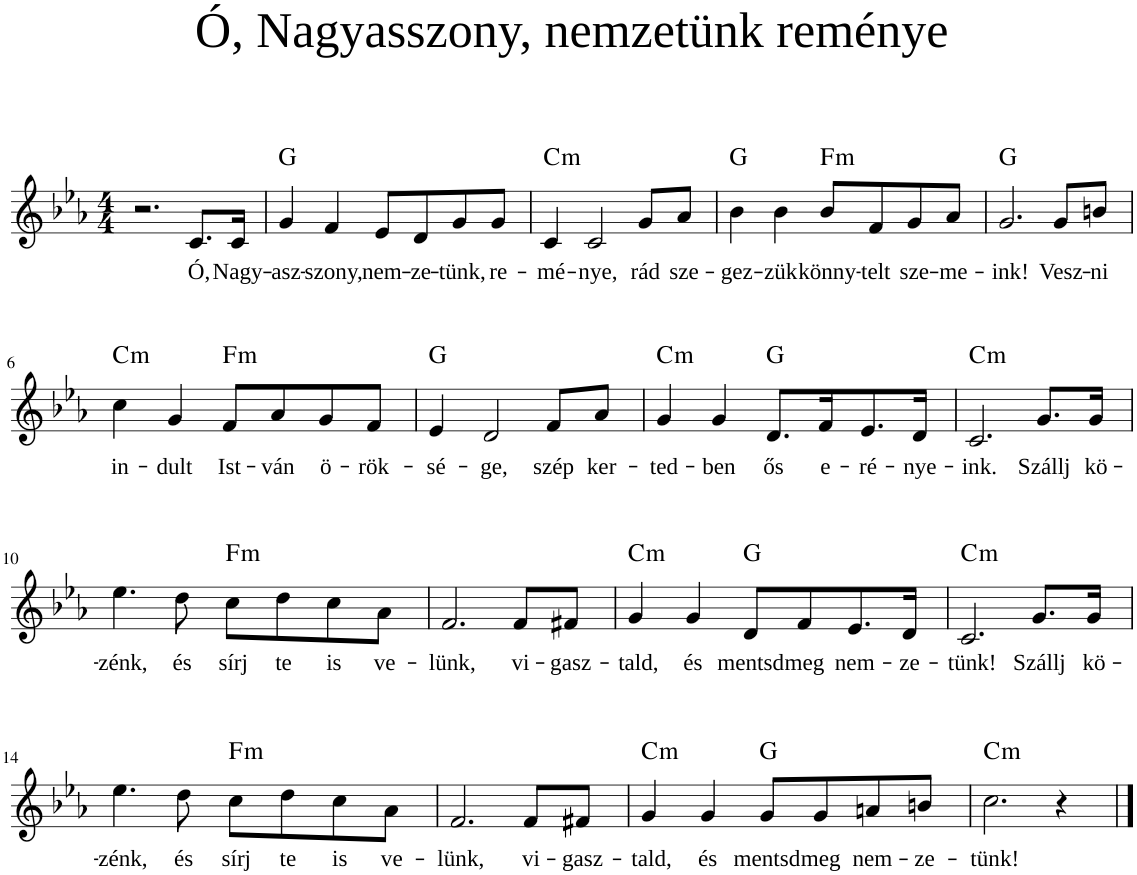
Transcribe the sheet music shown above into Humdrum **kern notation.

**kern	**text	**harte
*part1	*part1	*part1
*staff1	*staff1	*
*I"Piano	*	*
*I'Pno	*	*
*clefG2	*	*
*k[b-e-a-]	*	*
*M4/4	*	*
=1	=1	=1
2.r	.	.
!	!LO:LY:b	!
8.c/L	Ó,	.
!	!LO:LY:b	!
16c/Jk	Nagy-	.
=2	=2	=2
!	!LO:LY:b	!
4g/	-asz-	G:maj
!	!LO:LY:b	!
4f/	-szony,	.
!	!LO:LY:b	!
8e-/L	nem-	.
!	!LO:LY:b	!
8d/	-ze-	.
!	!LO:LY:b	!
8g/	-tünk,	.
!	!LO:LY:b	!
8g/J	re-	.
=3	=3	=3
!	!LO:LY:b	!LO:H:kt=m
4c/	-mé-	C:min
!	!LO:LY:b	!
2c/	-nye,	.
!	!LO:LY:b	!
8g/L	rád	.
!	!LO:LY:b	!
8a-/J	sze-	.
=4	=4	=4
!	!LO:LY:b	!
4b-\	-gez-	G:maj
!	!LO:LY:b	!
4b-\	-zük	.
!	!LO:LY:b	!LO:H:kt=m
8b-/L	könny-	F:min
!	!LO:LY:b	!
8f/	-telt	.
!	!LO:LY:b	!
8g/	sze-	.
!	!LO:LY:b	!
8a-/J	-me-	.
=5	=5	=5
!	!LO:LY:b	!
2.g/	-ink!	G:maj
!	!LO:LY:b	!
8g/L	Vesz-	.
!	!LO:LY:b	!
8bn/J	-ni	.
!!LO:LB:g=z
=6	=6	=6
!	!LO:LY:b	!LO:H:kt=m
4cc\	in-	C:min
!	!LO:LY:b	!
4g/	-dult	.
!	!LO:LY:b	!LO:H:kt=m
8f/L	Ist-	F:min
!	!LO:LY:b	!
8a-/	-ván	.
!	!LO:LY:b	!
8g/	ö-	.
!	!LO:LY:b	!
8f/J	-rök-	.
=7	=7	=7
!	!LO:LY:b	!
4e-/	-sé-	G:maj
!	!LO:LY:b	!
2d/	-ge,	.
!	!LO:LY:b	!
8f/L	szép	.
!	!LO:LY:b	!
8a-/J	ker-	.
=8	=8	=8
!	!LO:LY:b	!LO:H:kt=m
4g/	-ted-	C:min
!	!LO:LY:b	!
4g/	-ben	.
!	!LO:LY:b	!
8.d/L	ős	G:maj
!	!LO:LY:b	!
16f/K	e-	.
!	!LO:LY:b	!
8.e-/	-ré-	.
!	!LO:LY:b	!
16d/Jk	-nye-	.
=9	=9	=9
!	!LO:LY:b	!LO:H:kt=m
2.c/	-ink.	C:min
!	!LO:LY:b	!
8.g/L	Szállj	.
!	!LO:LY:b	!
16g/Jk	kö-	.
!!LO:LB:g=z
=10	=10	=10
!	!LO:LY:b	!
4.ee-\	-zénk,	.
!	!LO:LY:b	!
8dd\	és	.
!	!LO:LY:b	!LO:H:kt=m
8cc\L	sírj	F:min
!	!LO:LY:b	!
8dd\	te	.
!	!LO:LY:b	!
8cc\	is	.
!	!LO:LY:b	!
8a-\J	ve-	.
=11	=11	=11
!	!LO:LY:b	!
2.f/	-lünk,	.
!	!LO:LY:b	!
8f/L	vi-	.
!	!LO:LY:b	!
8f#X/J	-gasz-	.
=12	=12	=12
!	!LO:LY:b	!LO:H:kt=m
4g/	-tald,	C:min
!	!LO:LY:b	!
4g/	és	.
!	!LO:LY:b	!
8d/L	mentsd	G:maj
!	!LO:LY:b	!
8f/	meg	.
!	!LO:LY:b	!
8.e-/	nem-	.
!	!LO:LY:b	!
16d/Jk	-ze-	.
=13	=13	=13
!	!LO:LY:b	!LO:H:kt=m
2.c/	-tünk!	C:min
!	!LO:LY:b	!
8.g/L	Szállj	.
!	!LO:LY:b	!
16g/Jk	kö-	.
!!LO:LB:g=z
=14	=14	=14
!	!LO:LY:b	!
4.ee-\	-zénk,	.
!	!LO:LY:b	!
8dd\	és	.
!	!LO:LY:b	!LO:H:kt=m
8cc\L	sírj	F:min
!	!LO:LY:b	!
8dd\	te	.
!	!LO:LY:b	!
8cc\	is	.
!	!LO:LY:b	!
8a-\J	ve-	.
=15	=15	=15
!	!LO:LY:b	!
2.f/	-lünk,	.
!	!LO:LY:b	!
8f/L	vi-	.
!	!LO:LY:b	!
8f#X/J	-gasz-	.
=16	=16	=16
!	!LO:LY:b	!LO:H:kt=m
4g/	-tald,	C:min
!	!LO:LY:b	!
4g/	és	.
!	!LO:LY:b	!
8g/L	mentsd	G:maj
!	!LO:LY:b	!
8g/	meg	.
!	!LO:LY:b	!
8an/	nem-	.
!	!LO:LY:b	!
8bn/J	-ze-	.
=17	=17	=17
!	!LO:LY:b	!LO:H:kt=m
2.cc\	-tünk!	C:min
4r	.	.
==	==	==
*-	*-	*-
